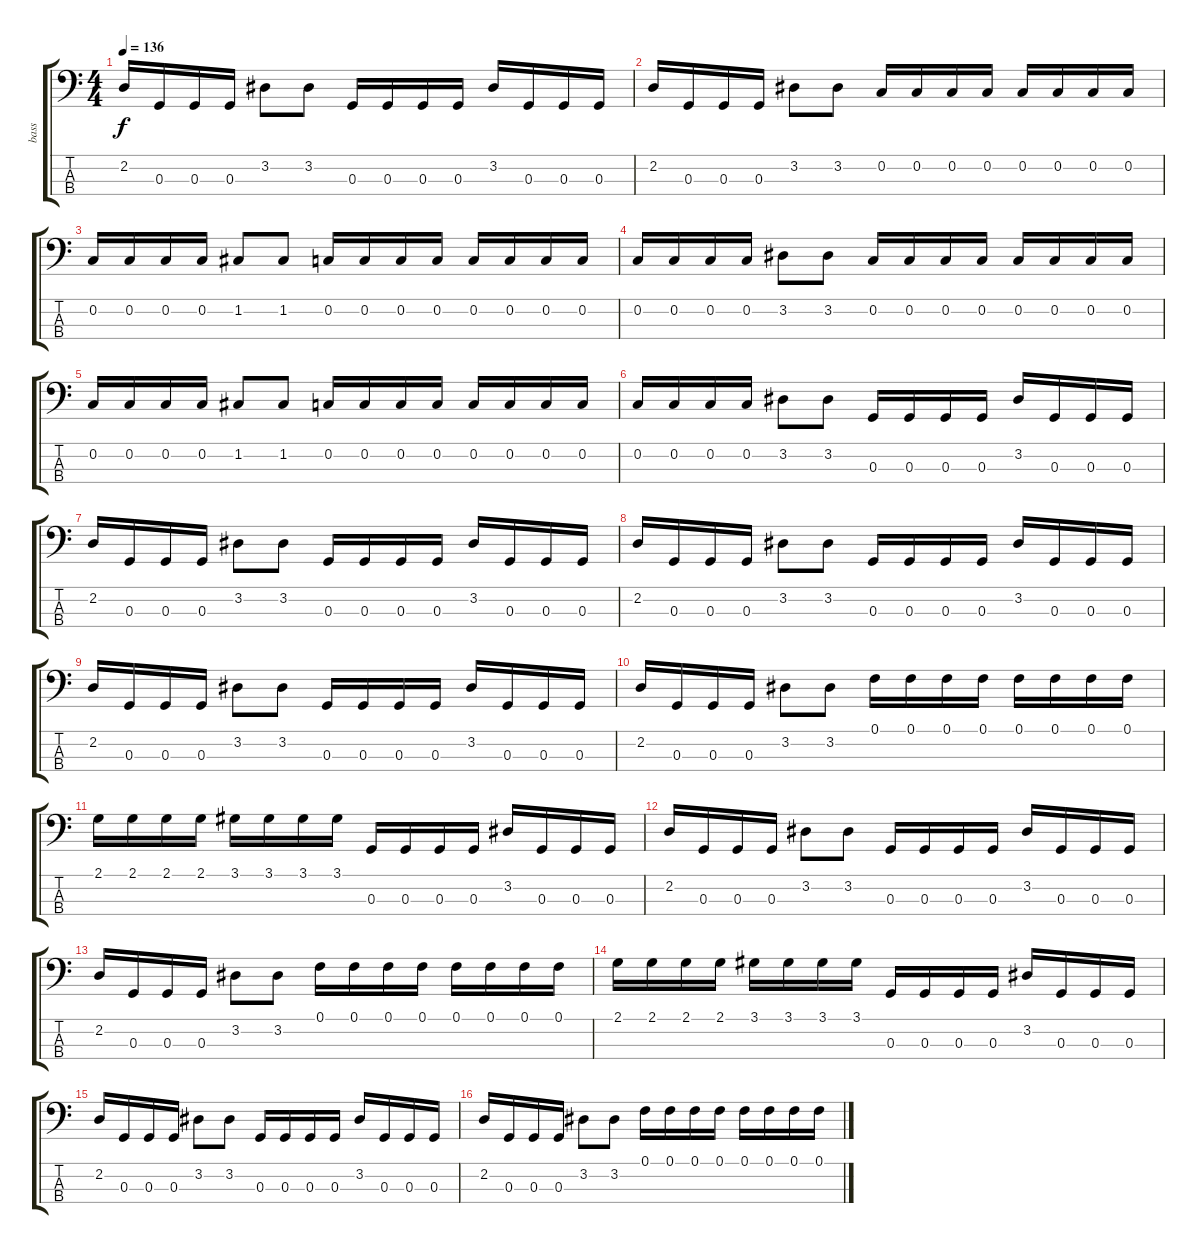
\track ("bass" "bass") {instrument acousticbass}
\staff {score tabs}
\tuning (F2 C2 G1 D1) {hide}
\ts (4 4)
\tempo 136
\clef f4
\ks c
2.2.16{dy f} 0.3.16 0.3.16 0.3.16 3.2.8 3.2.8 0.3.16 0.3.16 0.3.16 0.3.16 3.2.16 0.3.16 0.3.16 0.3.16 |
2.2.16 0.3.16 0.3.16 0.3.16 3.2.8 3.2.8 0.2.16 0.2.16 0.2.16 0.2.16 0.2.16 0.2.16 0.2.16 0.2.16 |
0.2.16 0.2.16 0.2.16 0.2.16 1.2.8 1.2.8 0.2.16 0.2.16 0.2.16 0.2.16 0.2.16 0.2.16 0.2.16 0.2.16 |
0.2.16 0.2.16 0.2.16 0.2.16 3.2.8 3.2.8 0.2.16 0.2.16 0.2.16 0.2.16 0.2.16 0.2.16 0.2.16 0.2.16 |
0.2.16 0.2.16 0.2.16 0.2.16 1.2.8 1.2.8 0.2.16 0.2.16 0.2.16 0.2.16 0.2.16 0.2.16 0.2.16 0.2.16 |
0.2.16 0.2.16 0.2.16 0.2.16 3.2.8 3.2.8 0.3.16 0.3.16 0.3.16 0.3.16 3.2.16 0.3.16 0.3.16 0.3.16 |
2.2.16 0.3.16 0.3.16 0.3.16 3.2.8 3.2.8 0.3.16 0.3.16 0.3.16 0.3.16 3.2.16 0.3.16 0.3.16 0.3.16 |
2.2.16 0.3.16 0.3.16 0.3.16 3.2.8 3.2.8 0.3.16 0.3.16 0.3.16 0.3.16 3.2.16 0.3.16 0.3.16 0.3.16 |
2.2.16 0.3.16 0.3.16 0.3.16 3.2.8 3.2.8 0.3.16 0.3.16 0.3.16 0.3.16 3.2.16 0.3.16 0.3.16 0.3.16 |
2.2.16 0.3.16 0.3.16 0.3.16 3.2.8 3.2.8 0.1.16 0.1.16 0.1.16 0.1.16 0.1.16 0.1.16 0.1.16 0.1.16 |
2.1.16 2.1.16 2.1.16 2.1.16 3.1.16 3.1.16 3.1.16 3.1.16 0.3.16 0.3.16 0.3.16 0.3.16 3.2.16 0.3.16 0.3.16 0.3.16 |
2.2.16 0.3.16 0.3.16 0.3.16 3.2.8 3.2.8 0.3.16 0.3.16 0.3.16 0.3.16 3.2.16 0.3.16 0.3.16 0.3.16 |
2.2.16 0.3.16 0.3.16 0.3.16 3.2.8 3.2.8 0.1.16 0.1.16 0.1.16 0.1.16 0.1.16 0.1.16 0.1.16 0.1.16 |
2.1.16 2.1.16 2.1.16 2.1.16 3.1.16 3.1.16 3.1.16 3.1.16 0.3.16 0.3.16 0.3.16 0.3.16 3.2.16 0.3.16 0.3.16 0.3.16 |
2.2.16 0.3.16 0.3.16 0.3.16 3.2.8 3.2.8 0.3.16 0.3.16 0.3.16 0.3.16 3.2.16 0.3.16 0.3.16 0.3.16 |
2.2.16 0.3.16 0.3.16 0.3.16 3.2.8 3.2.8 0.1.16 0.1.16 0.1.16 0.1.16 0.1.16 0.1.16 0.1.16 0.1.16
